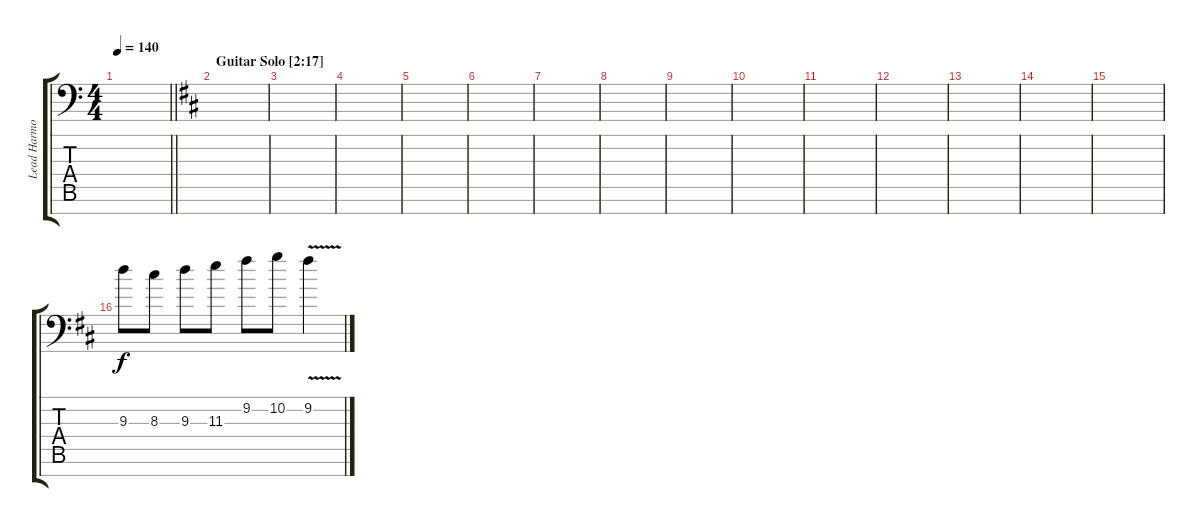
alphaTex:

\track ("Lead Harmony" "Lead Harmo") {instrument distortionguitar}
\staff {score tabs}
\tuning (D4 A3 F3 C3 G2 D2 A1) {hide}
\ts (4 4)
\tempo 140
\clef f4
\barLineRight lightlight
\ks aminor
|
\section ("" "Guitar Solo [2:17]")
\ks bminor
|
|
|
|
|
|
|
|
|
|
|
|
|
|
9.3.8 8.3.8 9.3.8 11.3.8 9.2.8 10.2.8 9.2{v}.4
